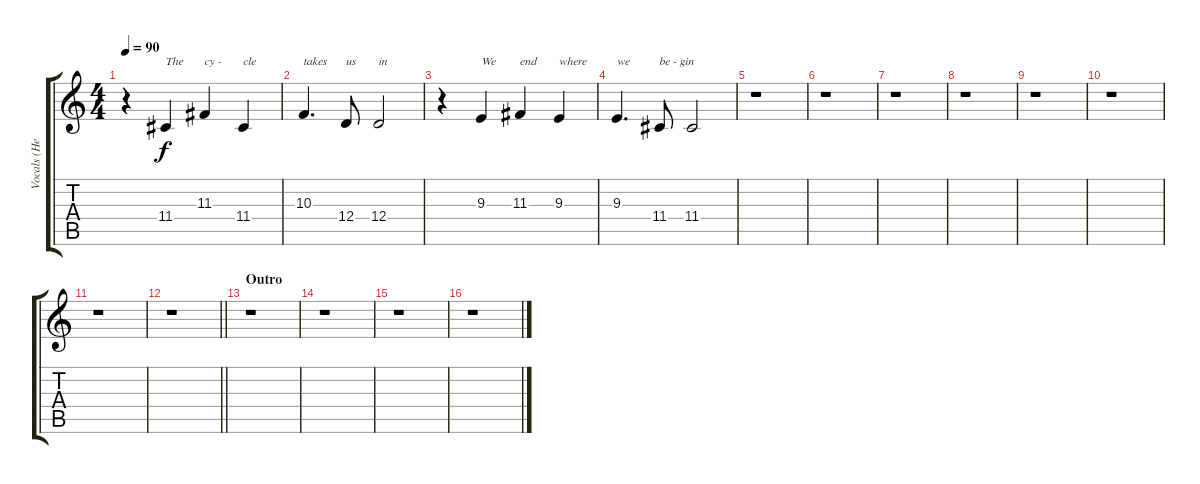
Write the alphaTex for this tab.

\track ("Vocals (Henning)" "Vocals (He") {instrument voiceoohs}
\staff {score tabs}
\tuning (E4 B3 G3 D3 A2 E2) {hide}
\ts (4 4)
\tempo 90
\clef g2
\ks c
r.4{dy f} 11.4.4{txt "The"} 11.3.4{txt "cy -"} 11.4.4{txt "cle"} |
10.3.4{d txt "takes"} 12.4.8{txt "us"} 12.4.2{txt "in"} |
r.4 9.3.4{txt "We"} 11.3.4{txt "end"} 9.3.4{txt "where"} |
9.3.4{d txt "we"} 11.4.8{txt "be - gin"} 11.4.2 |
r.1 |
r.1 |
r.1 |
r.1 |
r.1 |
r.1 |
r.1 |
\barLineRight lightlight
r.1 |
\section ("" "Outro")
r.1 |
r.1 |
r.1 |
r.1
